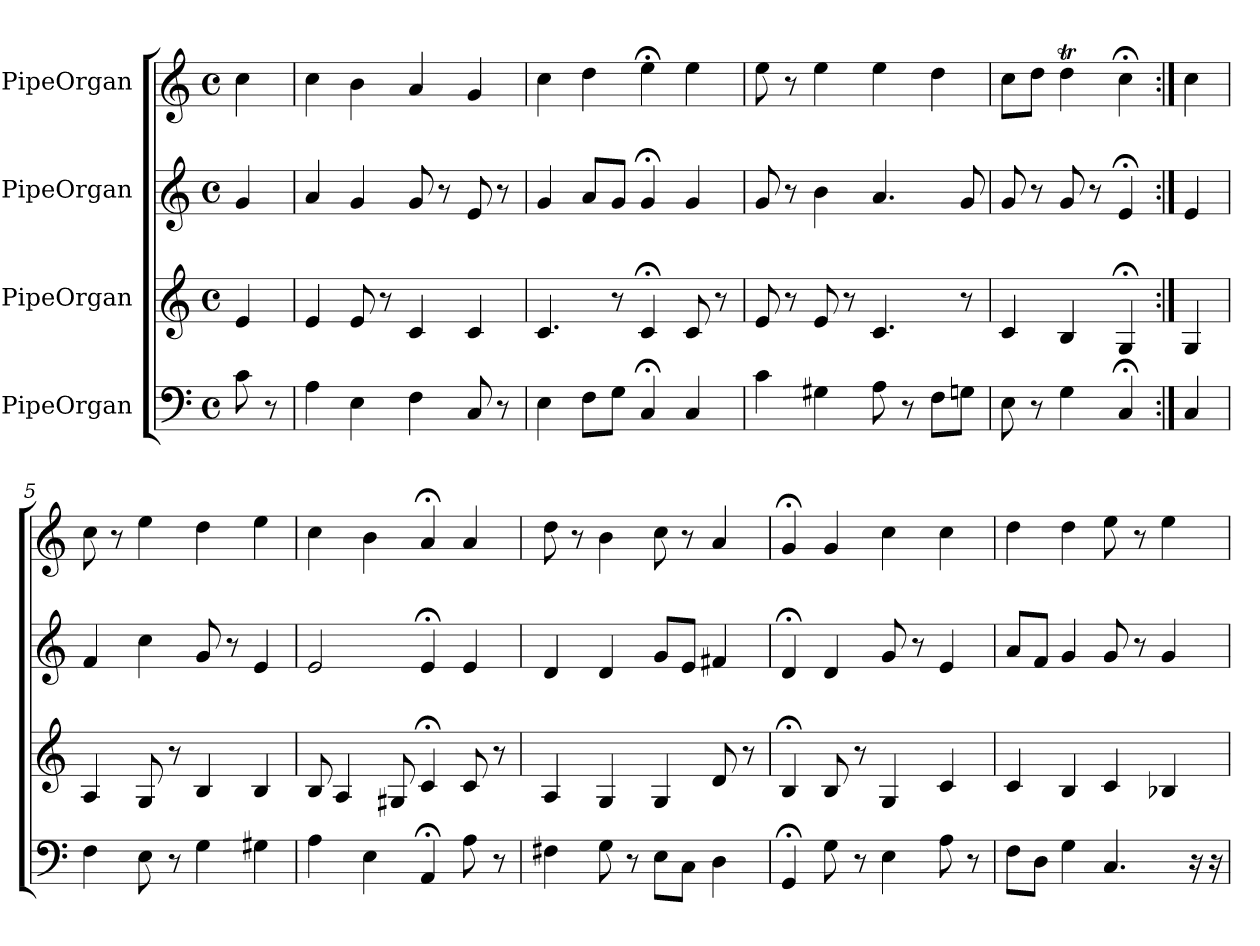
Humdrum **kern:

**kern	**kern	**kern	**kern
*part4	*part3	*part2	*part1
*staff4	*staff3	*staff2	*staff1
*I"PipeOrgan	*I"PipeOrgan	*I"PipeOrgan	*I"PipeOrgan
*k[]	*k[]	*k[]	*k[]
*C:	*C:	*C:	*C:
*M4/4	*M4/4	*M4/4	*M4/4
*met(c)	*met(c)	*met(c)	*met(c)
*MM60	*MM60	*MM60	*MM60
=	=	=	=
8c	4e	4g	4cc
8r	.	.	.
=1	=1	=1	=1
4A	4e	4a	4cc
4E	8e	4g	4b
.	8r	.	.
4F	4c	8g	4a
.	.	8r	.
8C	4c	8e	4g
8r	.	8r	.
=2	=2	=2	=2
4E	4.c	4g	4cc
8FL	.	8aL	4dd
8GJ	8r	8gJ	.
4C;<	4c;<	4g;<	4ee;<
4C	8c	4g	4ee
.	8r	.	.
=3	=3	=3	=3
4c	8e	8g	8ee
.	8r	8r	8r
4G#X	8e	4b	4ee
.	8r	.	.
8A	4.c	4.a	4ee
8r	.	.	.
8FL	.	.	4dd
8GnJ	8r	8g	.
=4	=4	=4	=4
8E	4c	8g	8ccL
8r	.	8r	8ddJ
4G	4B	8g	4ddT
.	.	8r	.
4C;<	4G;<	4e;<	4cc;<
=:|!	=:|!	=:|!	=:|!
4C	4G	4e	4cc
=5	=5	=5	=5
4F	4A	4f	8cc
.	.	.	8r
8E	8G	4cc	4ee
8r	8r	.	.
4G	4B	8g	4dd
.	.	8r	.
4G#X	4B	4e	4ee
=6	=6	=6	=6
4A	8B	2e	4cc
.	4A	.	.
4E	.	.	4b
.	8G#X	.	.
4AA;<	4c;<	4e;<	4a;<
8A	8c	4e	4a
8r	8r	.	.
=7	=7	=7	=7
4F#X	4A	4d	8dd
.	.	.	8r
8G	4G	4d	4b
8r	.	.	.
8EL	4G	8gL	8cc
8CJ	.	8eJ	8r
4D	8d	4f#X	4a
.	8r	.	.
=8	=8	=8	=8
4GG;<	4B;<	4d;<	4g;<
8G	8B	4d	4g
8r	8r	.	.
4E	4G	8g	4cc
.	.	8r	.
8A	4c	4e	4cc
8r	.	.	.
=9	=9	=9	=9
8FL	4c	8aL	4dd
8DJ	.	8fJ	.
4G	4B	4g	4dd
4.C	4c	8g	8ee
.	.	8r	8r
.	4B-X	4g	4ee
16r	.	.	.
16r	.	.	.
=	=	=	=
*-	*-	*-	*-
